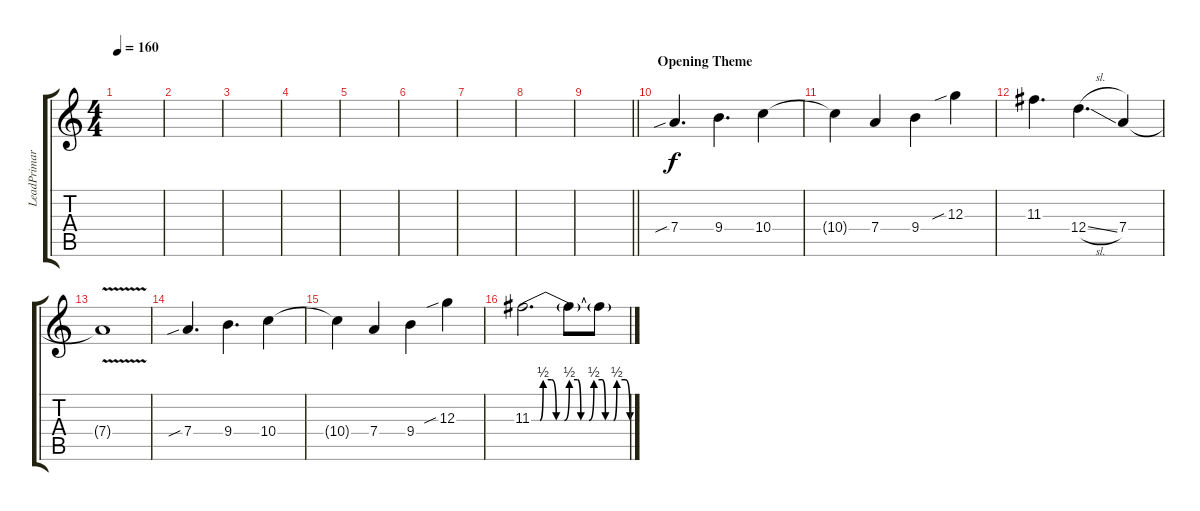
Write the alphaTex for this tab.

\track ("LeadPrimary" "LeadPrimar") {instrument distortionguitar}
\staff {score tabs}
\tuning (E4 B3 G3 D3 A2 E2) {hide}
\ts (4 4)
\tempo 160
\clef g2
\ks c
|
|
|
|
|
|
|
|
\barLineRight lightlight
|
\section ("" "Opening Theme")
7.4{sib}.4{d} 9.4.4{d} 10.4.4 |
10.4{t}.4 7.4.4 9.4.4 12.3{sib}.4 |
11.3.4{d} 12.4{sl}.4{d} 7.4.4 |
7.4{v t}.1 |
7.4{sib}.4{d} 9.4.4{d} 10.4.4 |
10.4{t}.4 7.4.4 9.4.4 12.3{sib}.4 |
11.3{be (custom 0 0 5 0 7 2 12 2 15 0 20 0 23 2 28 2 30 0 35 0 38 2 43 2 45 0 50 0 52 2 57 2 60 0)}.2{d} 11.3{t}.8 11.3{t}.8
